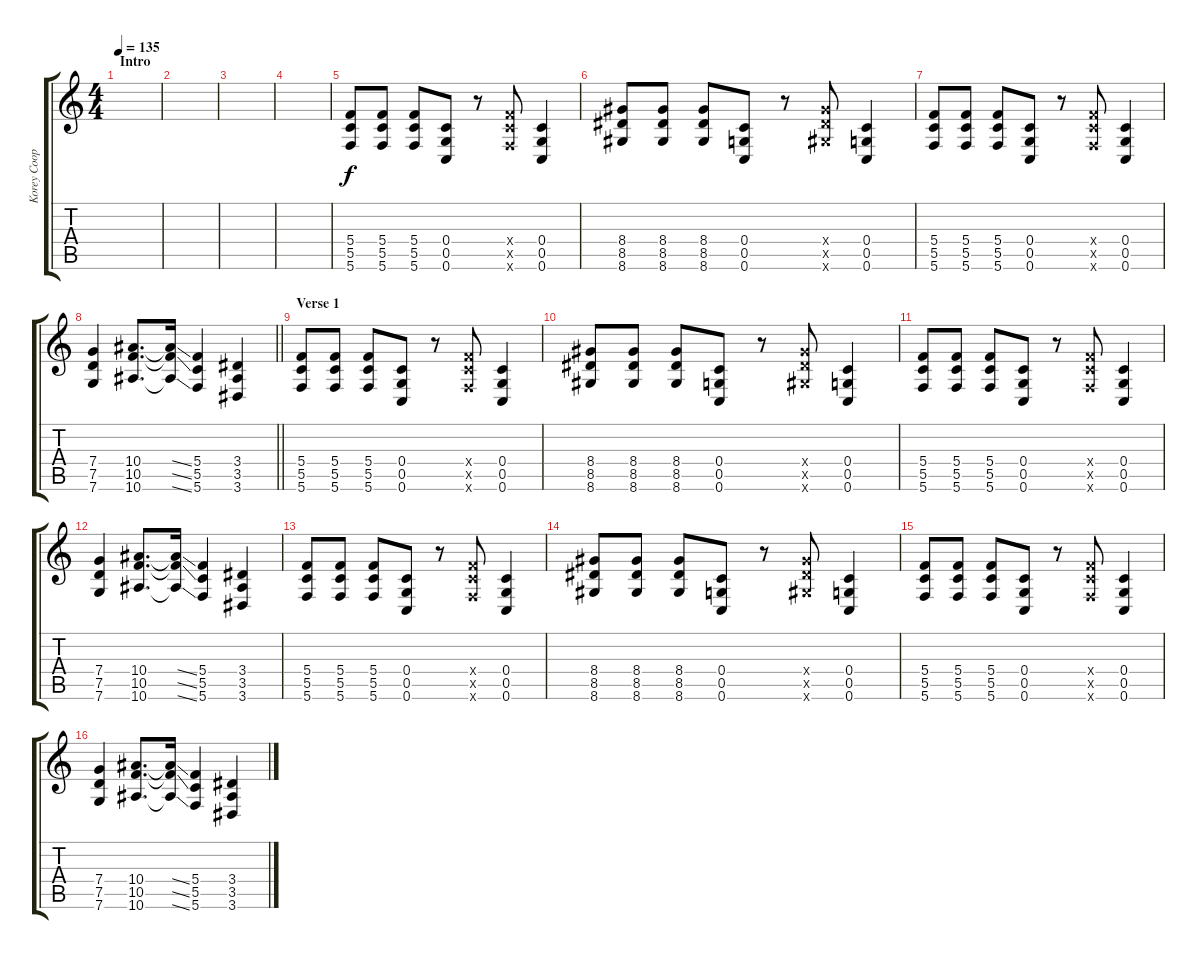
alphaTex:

\track ("Korey Cooper" "Korey Coop") {instrument distortionguitar}
\staff {score tabs}
\tuning (D4 A3 F3 C3 G2 C2) {hide}
\ts (4 4)
\section ("" "Intro")
\tempo 135
\clef g2
\ks c
|
|
|
|
(5.4 5.5 5.6).8 (5.4 5.5 5.6).8 (5.4 5.5 5.6).8 (0.4 0.5 0.6).8 r.8 (5.4{x} 5.5{x} 5.6{x}).8 (0.4 0.5 0.6).4 |
(8.4 8.5 8.6).8 (8.4 8.5 8.6).8 (8.4 8.5 8.6).8 (0.4 0.5 0.6).8 r.8 (8.4{x} 8.5{x} 8.6{x}).8 (0.4 0.5 0.6).4 |
(5.4 5.5 5.6).8 (5.4 5.5 5.6).8 (5.4 5.5 5.6).8 (0.4 0.5 0.6).8 r.8 (5.4{x} 5.5{x} 5.6{x}).8 (0.4 0.5 0.6).4 |
\barLineRight lightlight
(7.4 7.5 7.6).4 (10.4 10.5 10.6).8{d} (10.4{ss t} 10.5{ss t} 10.6{ss t}).16 (5.4 5.5 5.6).4 (3.4 3.5 3.6).4 |
\section ("" "Verse 1")
(5.4 5.5 5.6).8 (5.4 5.5 5.6).8 (5.4 5.5 5.6).8 (0.4 0.5 0.6).8 r.8 (5.4{x} 5.5{x} 5.6{x}).8 (0.4 0.5 0.6).4 |
(8.4 8.5 8.6).8 (8.4 8.5 8.6).8 (8.4 8.5 8.6).8 (0.4 0.5 0.6).8 r.8 (8.4{x} 8.5{x} 8.6{x}).8 (0.4 0.5 0.6).4 |
(5.4 5.5 5.6).8 (5.4 5.5 5.6).8 (5.4 5.5 5.6).8 (0.4 0.5 0.6).8 r.8 (5.4{x} 5.5{x} 5.6{x}).8 (0.4 0.5 0.6).4 |
(7.4 7.5 7.6).4 (10.4 10.5 10.6).8{d} (10.4{ss t} 10.5{ss t} 10.6{ss t}).16 (5.4 5.5 5.6).4 (3.4 3.5 3.6).4 |
(5.4 5.5 5.6).8 (5.4 5.5 5.6).8 (5.4 5.5 5.6).8 (0.4 0.5 0.6).8 r.8 (5.4{x} 5.5{x} 5.6{x}).8 (0.4 0.5 0.6).4 |
(8.4 8.5 8.6).8 (8.4 8.5 8.6).8 (8.4 8.5 8.6).8 (0.4 0.5 0.6).8 r.8 (8.4{x} 8.5{x} 8.6{x}).8 (0.4 0.5 0.6).4 |
(5.4 5.5 5.6).8 (5.4 5.5 5.6).8 (5.4 5.5 5.6).8 (0.4 0.5 0.6).8 r.8 (5.4{x} 5.5{x} 5.6{x}).8 (0.4 0.5 0.6).4 |
(7.4 7.5 7.6).4 (10.4 10.5 10.6).8{d} (10.4{ss t} 10.5{ss t} 10.6{ss t}).16 (5.4 5.5 5.6).4 (3.4 3.5 3.6).4
